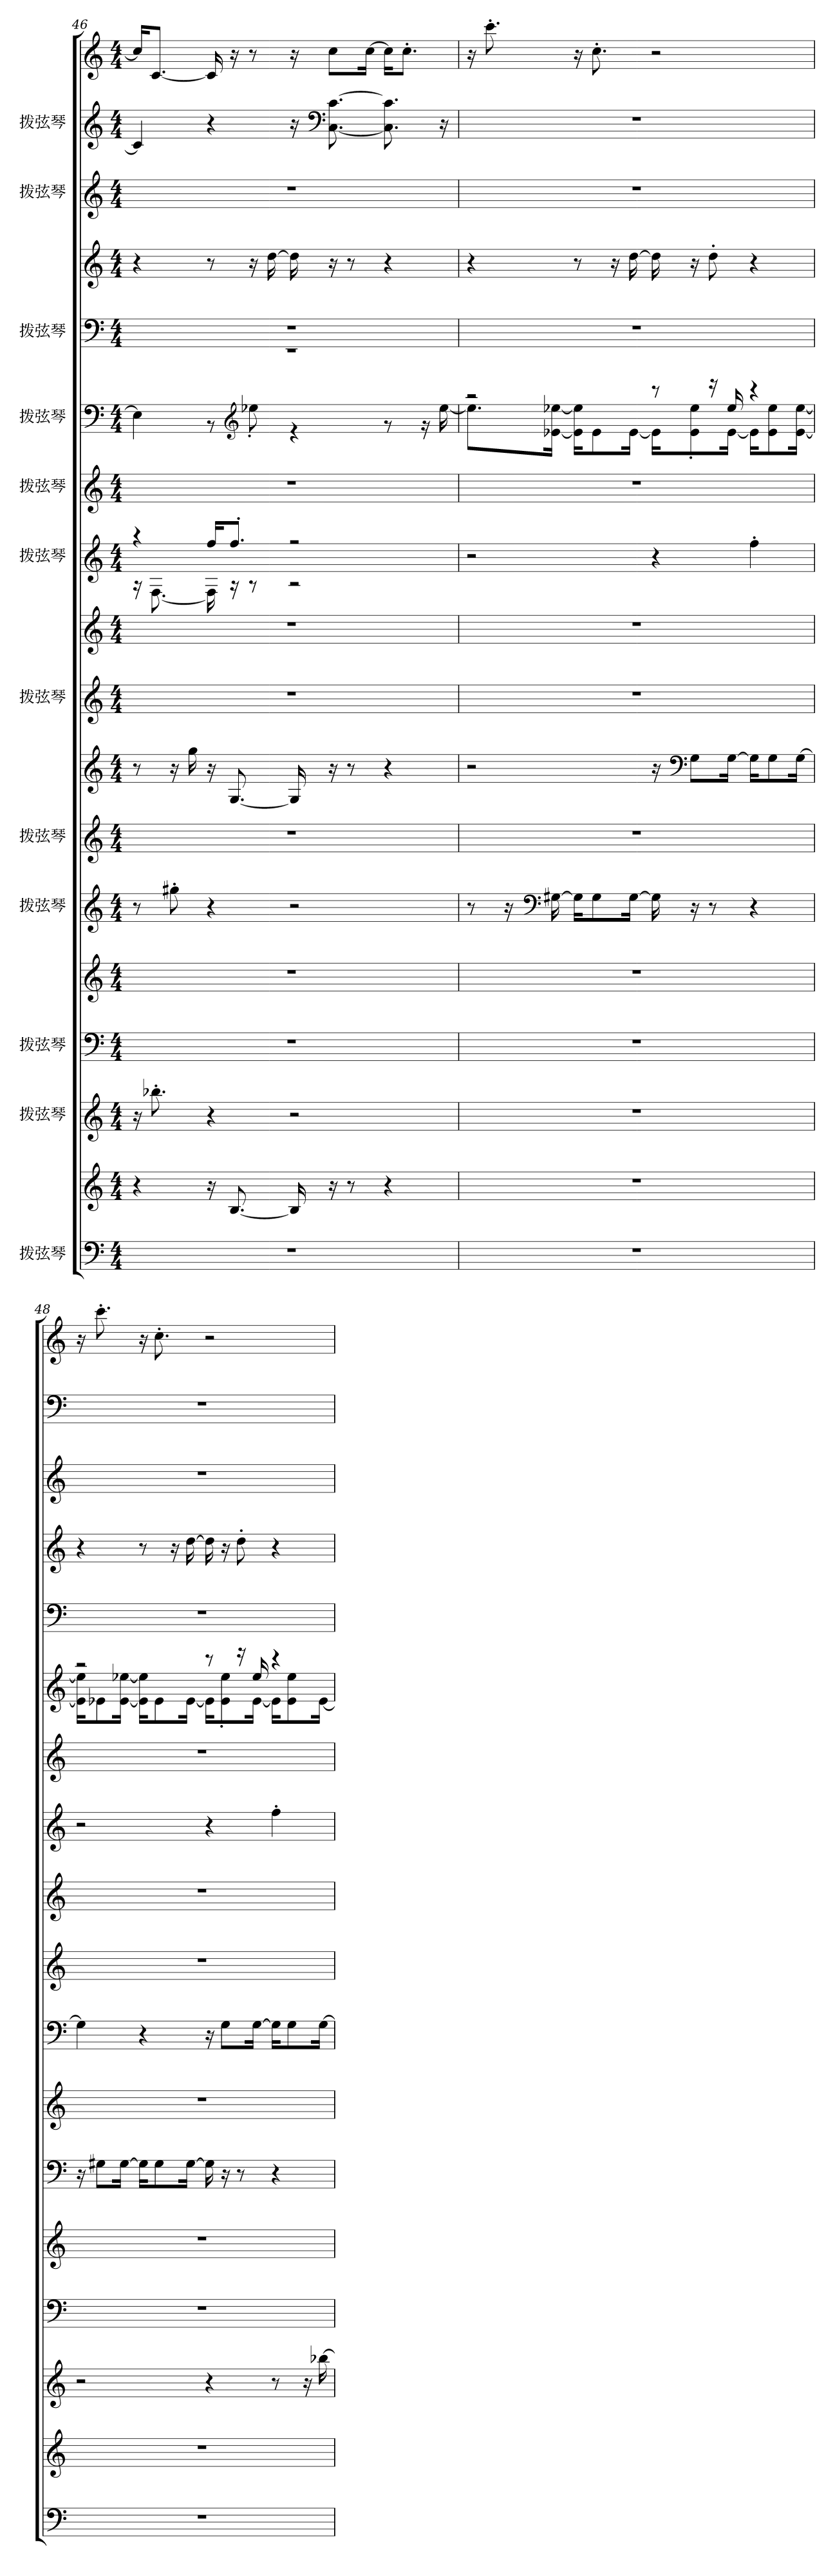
**kern	**kern	**kern	**kern	**kern	**kern	**kern	**kern	**kern	**kern	**kern	**kern	**kern	**kern	**kern	**kern	**kern	**kern
*part12	*part12	*part11	*part10	*part10	*part9	*part8	*part8	*part7	*part7	*part6	*part5	*part4	*part3	*part3	*part2	*part1	*part1
*staff18	*staff17	*staff16	*staff15	*staff14	*staff13	*staff12	*staff11	*staff10	*staff9	*staff8	*staff7	*staff6	*staff5	*staff4	*staff3	*staff2	*staff1
*I"拨弦琴	*	*I"拨弦琴	*I"拨弦琴	*	*I"拨弦琴	*I"拨弦琴	*	*I"拨弦琴	*	*I"拨弦琴	*I"拨弦琴	*I"拨弦琴	*I"拨弦琴	*	*I"拨弦琴	*I"拨弦琴	*
!!LO:PB:g=z
*clefF4	*clefG2	*clefG2	*clefF4	*clefG2	*clefG2	*clefG2	*clefG2	*clefG2	*clefG2	*clefG2	*clefG2	*clefF4	*clefF4	*clefG2	*clefG2	*clefG2	*clefG2
*k[]	*k[]	*k[]	*k[]	*k[]	*k[]	*k[]	*k[]	*k[]	*k[]	*k[]	*k[]	*k[]	*k[]	*k[]	*k[]	*k[]	*k[]
*M4/4	*M4/4	*M4/4	*M4/4	*M4/4	*M4/4	*M4/4	*M4/4	*M4/4	*M4/4	*M4/4	*M4/4	*M4/4	*M4/4	*M4/4	*M4/4	*M4/4	*M4/4
=46	=46	=46	=46	=46	=46	=46	=46	=46	=46	=46	=46	=46	=46	=46	=46	=46	=46
*	*	*	*	*	*	*	*	*	*	*^	*	*^	*	*	*	*	*
1r	4r	16r	1r	1r	8r	1r	8r	1r	1r	4r	16r	1r	1r	4E-\]	1r	4r	1r	4c/]	16cc/KL]
.	.	8.bb-X'\	.	.	.	.	.	.	.	.	[8.F\	.	.	.	.	.	.	.	[8.c/J
.	.	.	.	.	8gg#X'\	.	16r	.	.	.	.	.	.	.	.	.	.	.	.
.	.	.	.	.	.	.	16gg\	.	.	.	.	.	.	.	.	.	.	.	.
.	16r	4r	.	.	4r	.	16r	.	.	16ff/KL	16F\]	.	.	8r	.	8r	.	4r	16c/]
.	[8.B/	.	.	.	.	.	[8.G/	.	.	8.ff'/J	16r	.	.	.	.	.	.	.	16r
*	*	*	*	*	*	*	*	*	*	*	*	*	*clefG2	*	*	*	*	*	*
.	.	.	.	.	.	.	.	.	.	.	8r	.	.	8ee-X'\	.	16r	.	.	8r
.	.	.	.	.	.	.	.	.	.	.	.	.	.	.	.	[16dd\	.	.	.
.	16B/]	2r	.	.	2r	.	16G/]	.	.	2r	2r	.	.	4r	.	16dd\]	.	16r	16r
*	*	*	*	*	*	*	*	*	*	*	*	*	*	*	*	*	*	*clefF4	*
.	16r	.	.	.	.	.	16r	.	.	.	.	.	.	.	.	16r	.	[8.C\ [8.c\	8cc\L
.	8r	.	.	.	.	.	8r	.	.	.	.	.	.	.	.	8r	.	.	.
.	.	.	.	.	.	.	.	.	.	.	.	.	.	.	.	.	.	.	[16cc\Jk
.	4r	.	.	.	.	.	4r	.	.	.	.	.	.	8r	.	4r	.	8.C\] 8.c\]	16cc\KL]
.	.	.	.	.	.	.	.	.	.	.	.	.	.	.	.	.	.	.	8.cc'\J
.	.	.	.	.	.	.	.	.	.	.	.	.	.	16r	.	.	.	.	.
.	.	.	.	.	.	.	.	.	.	.	.	.	.	[16ee-\	.	.	.	16r	.
*	*	*	*	*	*	*	*	*	*	*v	*v	*	*	*	*	*	*	*	*
=47	=47	=47	=47	=47	=47	=47	=47	=47	=47	=47	=47	=47	=47	=47	=47	=47	=47	=47
1r	1r	1r	1r	1r	8r	1r	2r	1r	1r	2r	1r	2r	8.ee-\L]	1r	4r	1r	1r	16r
.	.	.	.	.	.	.	.	.	.	.	.	.	.	.	.	.	.	8.ccc'\
.	.	.	.	.	16r	.	.	.	.	.	.	.	.	.	.	.	.	.
*	*	*	*	*	*clefF4	*	*	*	*	*	*	*	*	*	*	*	*	*
.	.	.	.	.	[16G#X\	.	.	.	.	.	.	.	[16e-X\ [16ee-X\Jk	.	.	.	.	.
.	.	.	.	.	16G#\KL]	.	.	.	.	.	.	.	16e-\] 16ee-\]KL	.	8r	.	.	16r
.	.	.	.	.	8G#\	.	.	.	.	.	.	.	8e-\	.	.	.	.	8.cc'\
.	.	.	.	.	.	.	.	.	.	.	.	.	.	.	16r	.	.	.
.	.	.	.	.	[16G#\Jk	.	.	.	.	.	.	.	[16e-\Jk	.	[16dd\	.	.	.
.	.	.	.	.	16G#\]	.	16r	.	.	4r	.	8r	16e-\KL]	.	16dd\]	.	.	2r
*	*	*	*	*	*	*	*clefF4	*	*	*	*	*	*	*	*	*	*	*
.	.	.	.	.	16r	.	8G\L	.	.	.	.	.	8e-\' 8ee-\'	.	16r	.	.	.
.	.	.	.	.	8r	.	.	.	.	.	.	16r	.	.	8dd'\	.	.	.
.	.	.	.	.	.	.	[16G\Jk	.	.	.	.	16ee-/	[16e-\Jk	.	.	.	.	.
.	.	.	.	.	4r	.	16G\KL]	.	.	4ff'\	.	4r	16e-\KL]	.	4r	.	.	.
.	.	.	.	.	.	.	8G\	.	.	.	.	.	8e-\ 8ee-\	.	.	.	.	.
.	.	.	.	.	.	.	[16G\Jk	.	.	.	.	.	[16e-\ [16ee-\Jk	.	.	.	.	.
!!LO:PB:g=z
=48	=48	=48	=48	=48	=48	=48	=48	=48	=48	=48	=48	=48	=48	=48	=48	=48	=48	=48
1r	1r	2r	1r	1r	16r	1r	4G\]	1r	1r	2r	1r	2r	16e-\] 16ee-\]KL	1r	4r	1r	1r	16r
.	.	.	.	.	8G#X\L	.	.	.	.	.	.	.	8e-X\	.	.	.	.	8.ccc'\
.	.	.	.	.	[16G#\Jk	.	.	.	.	.	.	.	[16e-\ [16ee-X\Jk	.	.	.	.	.
.	.	.	.	.	16G#\KL]	.	4r	.	.	.	.	.	16e-\] 16ee-\]KL	.	8r	.	.	16r
.	.	.	.	.	8G#\	.	.	.	.	.	.	.	8e-\	.	.	.	.	8.cc'\
.	.	.	.	.	.	.	.	.	.	.	.	.	.	.	16r	.	.	.
.	.	.	.	.	[16G#\Jk	.	.	.	.	.	.	.	[16e-\Jk	.	[16dd\	.	.	.
.	.	4r	.	.	16G#\]	.	16r	.	.	4r	.	8r	16e-\KL]	.	16dd\]	.	.	2r
.	.	.	.	.	16r	.	8G\L	.	.	.	.	.	8e-\' 8ee-\'	.	16r	.	.	.
.	.	.	.	.	8r	.	.	.	.	.	.	16r	.	.	8dd'\	.	.	.
.	.	.	.	.	.	.	[16G\Jk	.	.	.	.	16ee-/	[16e-\Jk	.	.	.	.	.
.	.	8r	.	.	4r	.	16G\KL]	.	.	4ff'\	.	4r	16e-\KL]	.	4r	.	.	.
.	.	.	.	.	.	.	8G\	.	.	.	.	.	8e-\ 8ee-\	.	.	.	.	.
.	.	16r	.	.	.	.	.	.	.	.	.	.	.	.	.	.	.	.
.	.	[16bb-X\	.	.	.	.	[16G\Jk	.	.	.	.	.	[16e-\Jk	.	.	.	.	.
*	*	*	*	*	*	*	*	*	*	*	*	*v	*v	*	*	*	*	*
=	=	=	=	=	=	=	=	=	=	=	=	=	=	=	=	=	=
*-	*-	*-	*-	*-	*-	*-	*-	*-	*-	*-	*-	*-	*-	*-	*-	*-	*-
